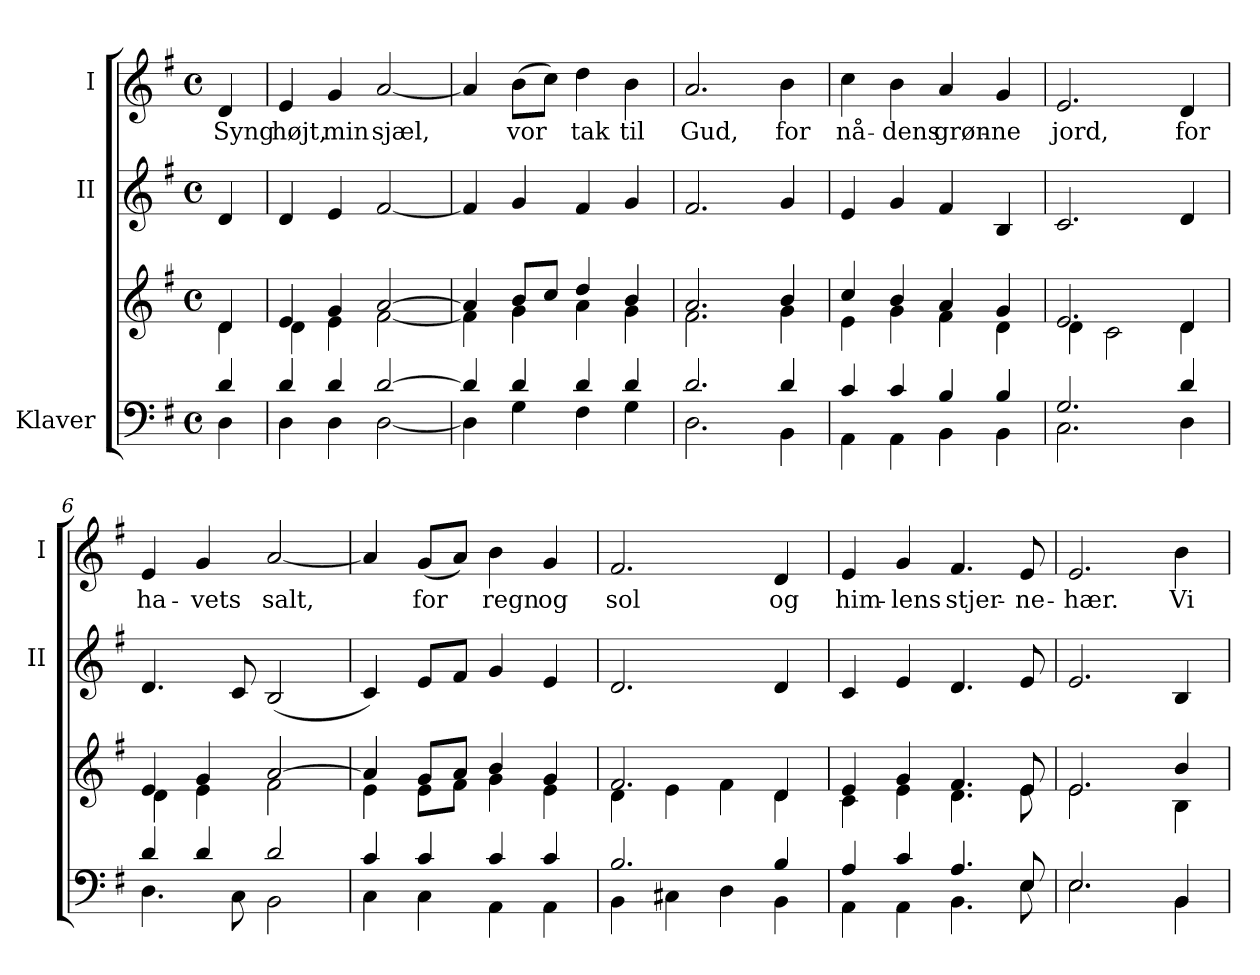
**kern	**kern	**kern	**kern	**text
*part3	*part3	*part2	*part1	*part1
*staff4	*staff3	*staff2	*staff1	*staff1
*I"Klaver	*	*I"II	*I"I	*
*	*	*I'II	*I'I	*
*clefF4	*clefG2	*clefG2	*clefG2	*
*k[f#]	*k[f#]	*k[f#]	*k[f#]	*
*M4/4	*M4/4	*M4/4	*M4/4	*
*met(c)	*met(c)	*met(c)	*met(c)	*
=	=	=	=	=
*^	*^	*	*	*
!	!	!	!	!	!	!LO:LY:b
4d/	4D\	4d/	4d\	4d/	4d/	Syng
=1	=1	=1	=1	=1	=1	=1
!	!	!	!	!	!	!LO:LY:b
4d/	4D\	4e/	4d\	4d/	4e/	højt,
!	!	!	!	!	!	!LO:LY:b
4d/	4D\	4g/	4e\	4e/	4g/	min
!	!	!	!	!	!	!LO:LY:b
[2d/	[2D\	[2a/	[2f#\	[2f#/	[2a/	sjæl,
=2	=2	=2	=2	=2	=2	=2
4d/]	4D\]	4a/]	4f#\]	4f#/]	4a/]	.
!	!	!	!	!	!	!LO:LY:b
4d/	4G\	8b/L	4g\	4g/	(>8b\L	vor
.	.	8cc/J	.	.	8cc\J)	.
!	!	!	!	!	!	!LO:LY:b
4d/	4F#\	4dd/	4a\	4f#/	4dd\	tak
!	!	!	!	!	!	!LO:LY:b
4d/	4G\	4b/	4g\	4g/	4b\	til
=3	=3	=3	=3	=3	=3	=3
!	!	!	!	!	!	!LO:LY:b
2.d/	2.D\	2.a/	2.f#\	2.f#/	2.a/	Gud,
!	!	!	!	!	!	!LO:LY:b
4d/	4BB\	4b/	4g\	4g/	4b\	for
=4	=4	=4	=4	=4	=4	=4
!	!	!	!	!	!	!LO:LY:b
4c/	4AA\	4cc/	4e\	4e/	4cc\	nå-
!	!	!	!	!	!	!LO:LY:b
4c/	4AA\	4b/	4g\	4g/	4b\	-dens
!	!	!	!	!	!	!LO:LY:b
4B/	4BB\	4a/	4f#\	4f#/	4a/	grøn-
!	!	!	!	!	!	!LO:LY:b
4B/	4BB\	4g/	4d\	4B/	4g/	-ne
=5	=5	=5	=5	=5	=5	=5
!	!	!	!	!	!	!LO:LY:b
2.G/	2.C\	2.e/	4d\	2.c/	2.e/	jord,
.	.	.	2c\	.	.	.
!	!	!	!	!	!	!LO:LY:b
4d/	4D\	4d/	4d\	4d/	4d/	for
!!LO:LB:g=z
=6	=6	=6	=6	=6	=6	=6
!	!	!	!	!	!	!LO:LY:b
4d/	4.D\	4e/	4d\	4.d/	4e/	ha-
!	!	!	!	!	!	!LO:LY:b
4d/	.	4g/	4e\	.	4g/	-vets
.	8C\	.	.	8c/	.	.
!	!	!	!	!	!	!LO:LY:b
2d/	2BB\	[2a/	2f#\	(<2B/	[2a/	salt,
=7	=7	=7	=7	=7	=7	=7
4c/	4C\	4a/]	4e\	4c/)	4a/]	.
!	!	!	!	!	!	!LO:LY:b
4c/	4C\	8g/L	8e\L	8e/L	(<8g/L	for
.	.	8a/J	8f#\J	8f#/J	8a/J)	.
!	!	!	!	!	!	!LO:LY:b
4c/	4AA\	4b/	4g\	4g/	4b\	regn
!	!	!	!	!	!	!LO:LY:b
4c/	4AA\	4g/	4e\	4e/	4g/	og
=8	=8	=8	=8	=8	=8	=8
!	!	!	!	!	!	!LO:LY:b
2.B/	4BB\	2.f#/	4d\	2.d/	2.f#/	sol
.	4C#X\	.	4e\	.	.	.
.	4D\	.	4f#\	.	.	.
!	!	!	!	!	!	!LO:LY:b
4B/	4BB\	4d/	4d\	4d/	4d/	og
=9	=9	=9	=9	=9	=9	=9
!	!	!	!	!	!	!LO:LY:b
4A/	4AA\	4e/	4c\	4c/	4e/	him-
!	!	!	!	!	!	!LO:LY:b
4c/	4AA\	4g/	4e\	4e/	4g/	-lens
!	!	!	!	!	!	!LO:LY:b
4.A/	4.BB\	4.f#/	4.d\	4.d/	4.f#/	stjer-
!	!	!	!	!	!	!LO:LY:b
8E/	8E\	8e/	8e\	8e/	8e/	-ne-
=10	=10	=10	=10	=10	=10	=10
!	!	!	!	!	!	!LO:LY:b
2.E/	2.E\	2.e/	2.e\	2.e/	2.e/	-hær.
!	!	!	!	!	!	!LO:LY:b
4BB/	4BB\	4b/	4B\	4B/	4b\	Vi
*v	*v	*	*	*	*	*
*	*v	*v	*	*	*
=	=	=	=	=
*-	*-	*-	*-	*-
